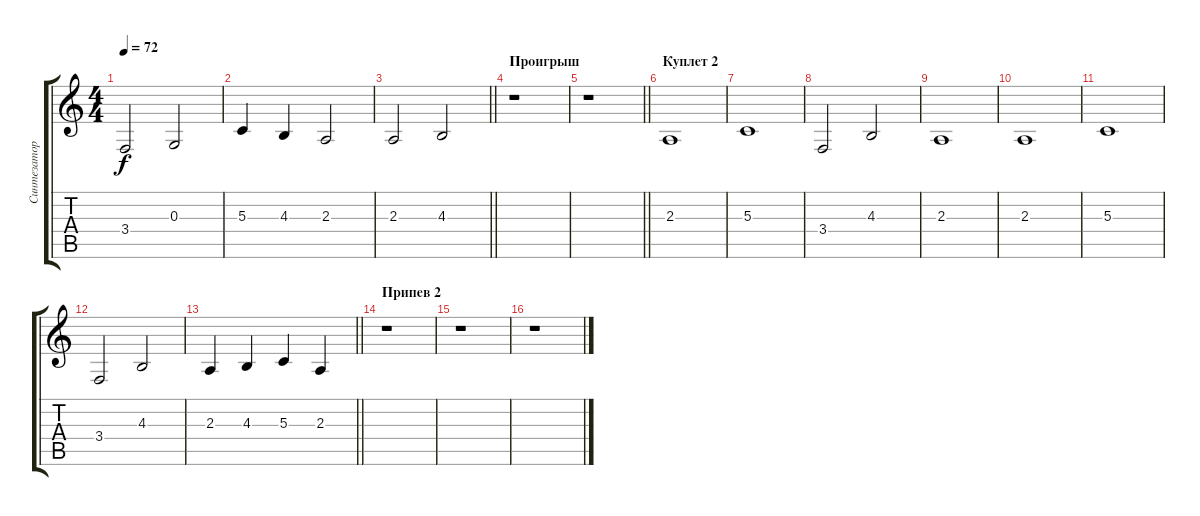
\track ("Синтезатор" "Синтезатор") {instrument tremolostrings}
\staff {score tabs}
\tuning (E4 B3 G3 D3 A2 E2) {hide}
\ts (4 4)
\tempo 72
\clef g2
\ks c
3.4.2{dy f} 0.3.2 |
5.3.4 4.3.4 2.3.2 |
\barLineRight lightlight
2.3.2 4.3.2 |
\section ("" "Проигрыш")
r.1 |
\barLineRight lightlight
r.1 |
\section ("" "Куплет 2")
2.3.1 |
5.3.1 |
3.4.2 4.3.2 |
2.3.1 |
2.3.1 |
5.3.1 |
3.4.2 4.3.2 |
\barLineRight lightlight
2.3.4 4.3.4 5.3.4 2.3.4 |
\section ("" "Припев 2")
r.1 |
r.1 |
r.1
